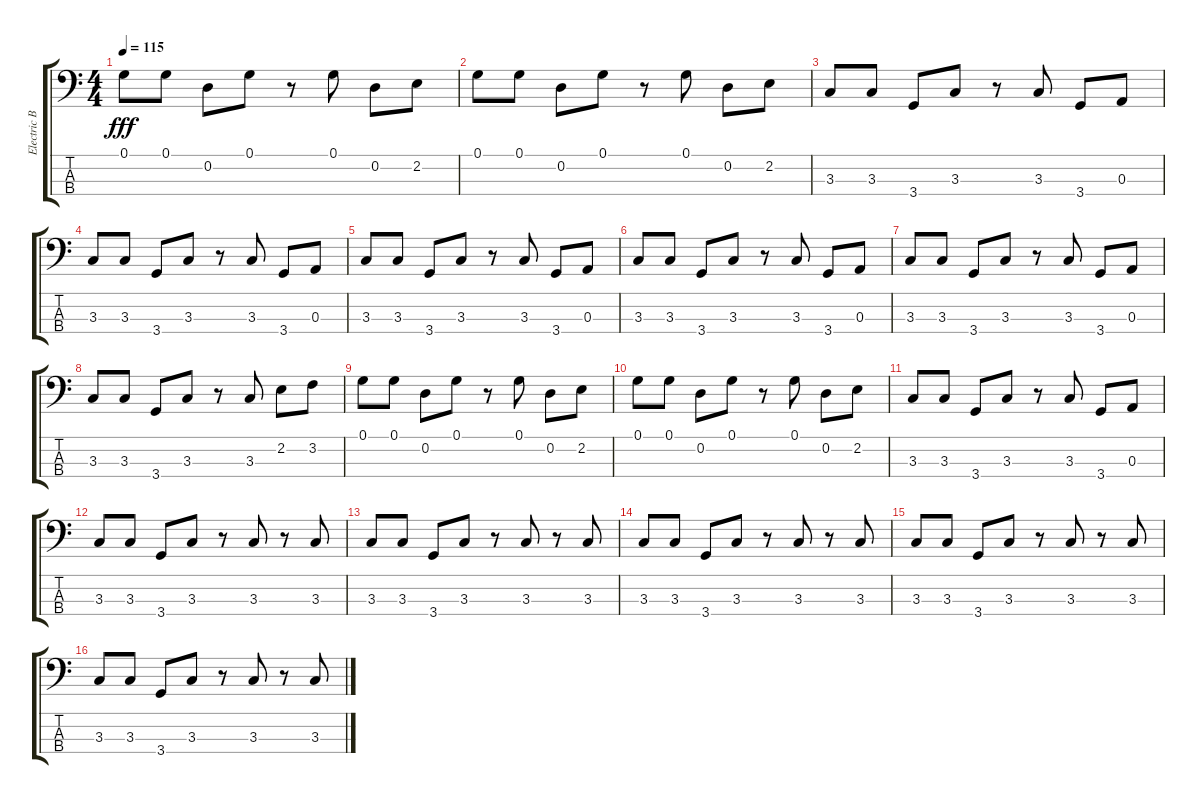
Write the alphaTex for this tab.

\track ("Electric Bass" "Electric B") {instrument electricbassfinger}
\staff {score tabs}
\tuning (G2 D2 A1 E1) {hide}
\ts (4 4)
\tempo 115
\clef f4
\ks c
0.1.8{dy fff} 0.1.8 0.2.8 0.1.8 r.8 0.1.8 0.2.8 2.2.8 |
0.1.8 0.1.8 0.2.8 0.1.8 r.8 0.1.8 0.2.8 2.2.8 |
3.3.8 3.3.8 3.4.8 3.3.8 r.8 3.3.8 3.4.8 0.3.8 |
3.3.8 3.3.8 3.4.8 3.3.8 r.8 3.3.8 3.4.8 0.3.8 |
3.3.8 3.3.8 3.4.8 3.3.8 r.8 3.3.8 3.4.8 0.3.8 |
3.3.8 3.3.8 3.4.8 3.3.8 r.8 3.3.8 3.4.8 0.3.8 |
3.3.8 3.3.8 3.4.8 3.3.8 r.8 3.3.8 3.4.8 0.3.8 |
3.3.8 3.3.8 3.4.8 3.3.8 r.8 3.3.8 2.2.8 3.2.8 |
0.1.8 0.1.8 0.2.8 0.1.8 r.8 0.1.8 0.2.8 2.2.8 |
0.1.8 0.1.8 0.2.8 0.1.8 r.8 0.1.8 0.2.8 2.2.8 |
3.3.8 3.3.8 3.4.8 3.3.8 r.8 3.3.8 3.4.8 0.3.8 |
3.3.8 3.3.8 3.4.8 3.3.8 r.8 3.3.8 r.8 3.3.8 |
3.3.8 3.3.8 3.4.8 3.3.8 r.8 3.3.8 r.8 3.3.8 |
3.3.8 3.3.8 3.4.8 3.3.8 r.8 3.3.8 r.8 3.3.8 |
3.3.8 3.3.8 3.4.8 3.3.8 r.8 3.3.8 r.8 3.3.8 |
3.3.8 3.3.8 3.4.8 3.3.8 r.8 3.3.8 r.8 3.3.8
